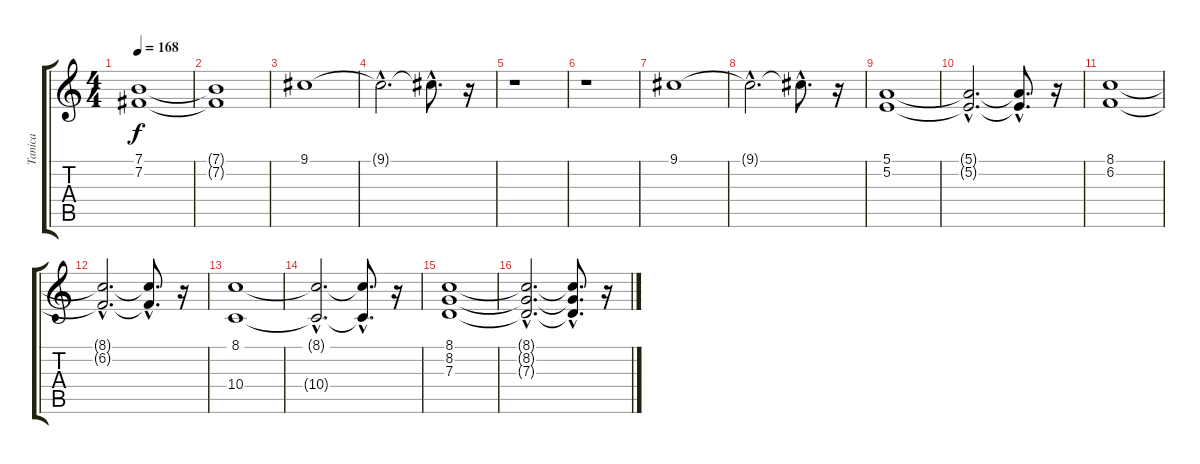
\track ("Tanica" "Tanica") {instrument synthstrings1}
\staff {score tabs}
\tuning (E4 B3 G3 D3 A2 E2) {hide}
\ts (4 4)
\tempo 168
\clef g2
\ks c
(7.1 7.2).1{dy f} |
(7.1{t} 7.2{t}).1 |
9.1.1 |
9.1{hac t}.2{d} 9.1{hac t}.8{d} r.16 |
r.1 |
r.1 |
9.1.1 |
9.1{hac t}.2{d} 9.1{hac t}.8{d} r.16 |
(5.1 5.2).1 |
(5.1{hac t} 5.2{hac t}).2{d} (5.1{hac t} 5.2{hac t}).8{d} r.16 |
(8.1 6.2).1 |
(8.1{hac t} 6.2{hac t}).2{d} (8.1{hac t} 6.2{hac t}).8{d} r.16 |
(8.1 10.4).1 |
(8.1{hac t} 10.4{hac t}).2{d} (8.1{hac t} 10.4{hac t}).8{d} r.16 |
(8.1 8.2 7.3).1 |
(8.1{hac t} 8.2{hac t} 7.3{hac t}).2{d} (8.1{hac t} 8.2{hac t} 7.3{hac t}).8{d} r.16
